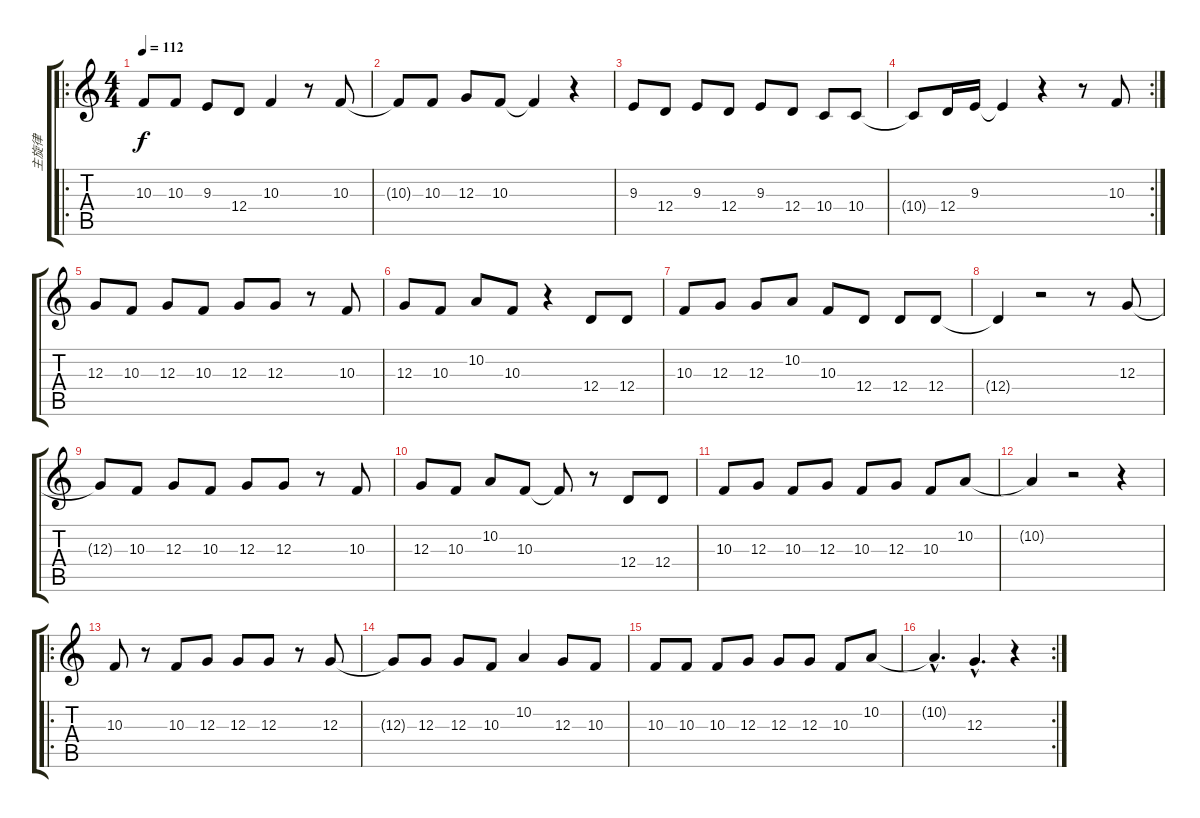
\track ("主旋律" "主旋律") {instrument voiceoohs}
\staff {score tabs}
\tuning (E4 B3 G3 D3 A2 E2) {hide}
\ro
\ts (4 4)
\tempo 112
\clef g2
\ks c
10.3{t}.8{dy f} 10.3.8 9.3.8 12.4.8 10.3.4 r.8 10.3.8 |
10.3{t}.8 10.3.8 12.3.8 10.3.8 10.3{t}.4 r.4 |
9.3.8 12.4.8 9.3.8 12.4.8 9.3.8 12.4.8 10.4.8 10.4.8 |
\rc 2
10.4{t}.8 12.4.16 9.3.16 9.3{t}.4 r.4 r.8 10.3.8 |
12.3.8 10.3.8 12.3.8 10.3.8 12.3.8 12.3.8 r.8 10.3.8 |
12.3.8 10.3.8 10.2.8 10.3.8 r.4 12.4.8 12.4.8 |
10.3.8 12.3.8 12.3.8 10.2.8 10.3.8 12.4.8 12.4.8 12.4.8 |
12.4{t}.4 r.2 r.8 12.3.8 |
12.3{t}.8 10.3.8 12.3.8 10.3.8 12.3.8 12.3.8 r.8 10.3.8 |
12.3.8 10.3.8 10.2.8 10.3.8 10.3{t}.8 r.8 12.4.8 12.4.8 |
10.3.8 12.3.8 10.3.8 12.3.8 10.3.8 12.3.8 10.3.8 10.2.8 |
10.2{t}.4 r.2 r.4 |
\ro
10.3.8 r.8 10.3.8 12.3.8 12.3.8 12.3.8 r.8 12.3.8 |
12.3{t}.8 12.3.8 12.3.8 10.3.8 10.2.4 12.3.8 10.3.8 |
10.3.8 10.3.8 10.3.8 12.3.8 12.3.8 12.3.8 10.3.8 10.2.8 |
\rc 2
10.2{hac t}.4{d} 12.3{hac}.4{d} r.4
